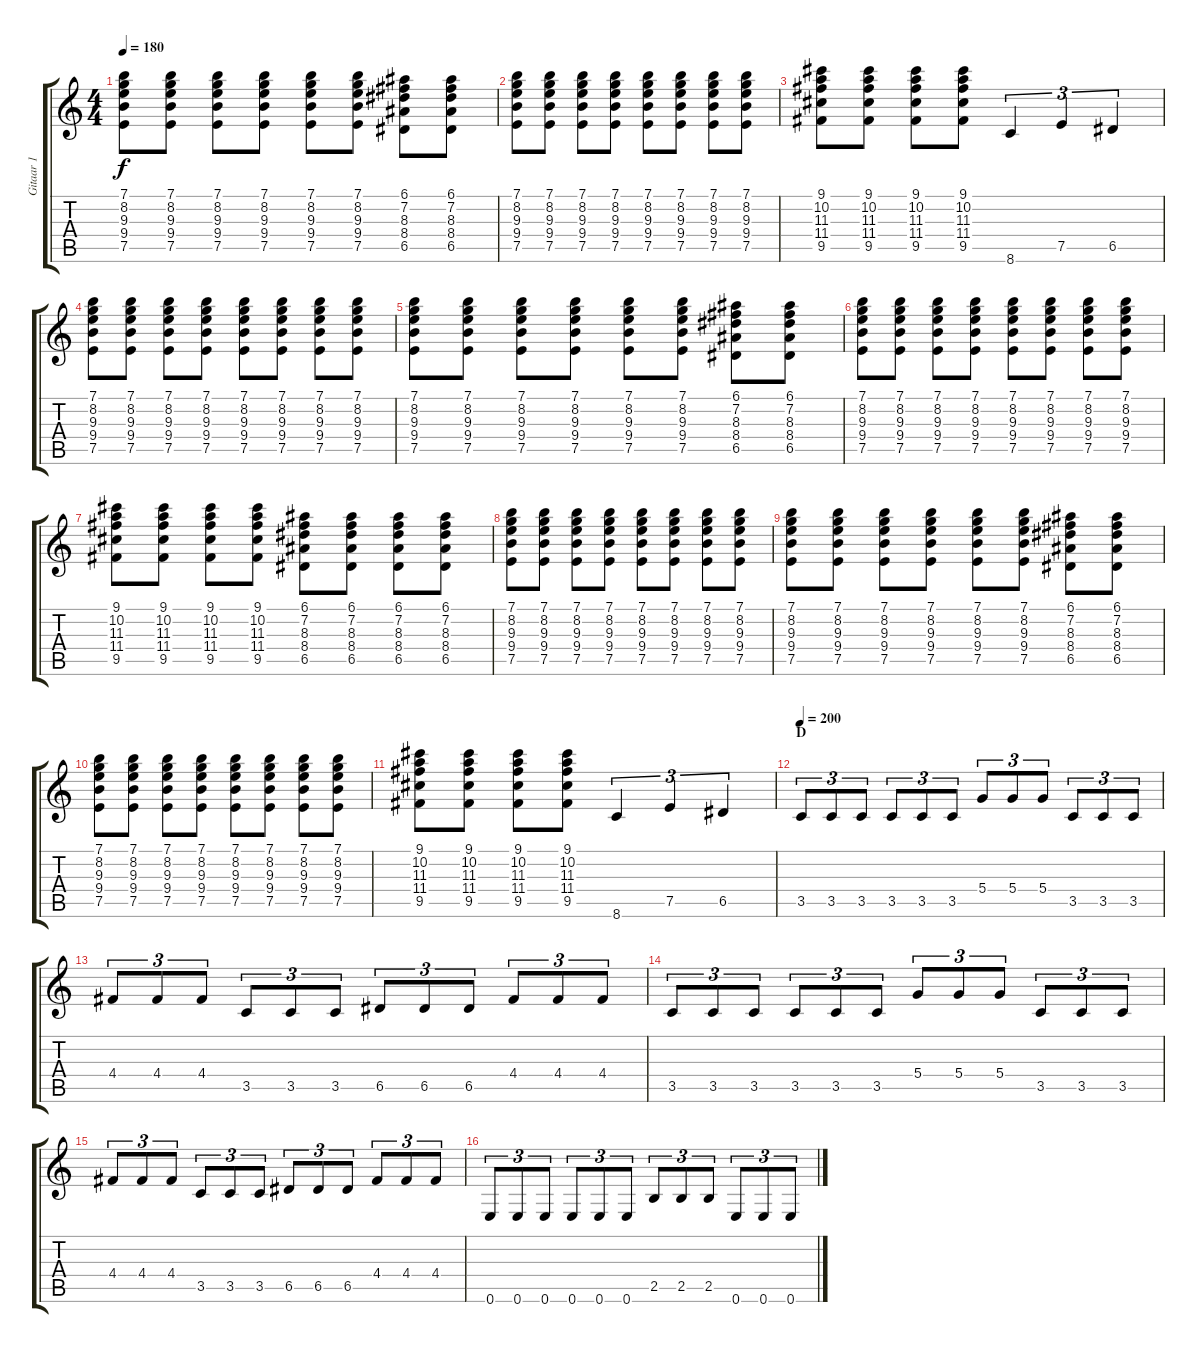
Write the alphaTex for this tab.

\track ("Gitaar 1" "Gitaar 1") {instrument overdrivenguitar}
\staff {score tabs}
\tuning (E4 B3 G3 D3 A2 E2) {hide}
\ts (4 4)
\tempo 180
\clef g2
\ks c
(7.1 8.2 9.3 9.4 7.5).8{dy f} (7.1 8.2 9.3 9.4 7.5).8 (7.1 8.2 9.3 9.4 7.5).8 (7.1 8.2 9.3 9.4 7.5).8 (7.1 8.2 9.3 9.4 7.5).8 (7.1 8.2 9.3 9.4 7.5).8 (6.1 7.2 8.3 8.4 6.5).8 (6.1 7.2 8.3 8.4 6.5).8 |
(7.1 8.2 9.3 9.4 7.5).8 (7.1 8.2 9.3 9.4 7.5).8 (7.1 8.2 9.3 9.4 7.5).8 (7.1 8.2 9.3 9.4 7.5).8 (7.1 8.2 9.3 9.4 7.5).8 (7.1 8.2 9.3 9.4 7.5).8 (7.1 8.2 9.3 9.4 7.5).8 (7.1 8.2 9.3 9.4 7.5).8 |
(9.1 10.2 11.3 11.4 9.5).8 (9.1 10.2 11.3 11.4 9.5).8 (9.1 10.2 11.3 11.4 9.5).8 (9.1 10.2 11.3 11.4 9.5).8 8.6.4{tu (3 2)} 7.5.4{tu (3 2)} 6.5.4{tu (3 2)} |
(7.1 8.2 9.3 9.4 7.5).8 (7.1 8.2 9.3 9.4 7.5).8 (7.1 8.2 9.3 9.4 7.5).8 (7.1 8.2 9.3 9.4 7.5).8 (7.1 8.2 9.3 9.4 7.5).8 (7.1 8.2 9.3 9.4 7.5).8 (7.1 8.2 9.3 9.4 7.5).8 (7.1 8.2 9.3 9.4 7.5).8 |
(7.1 8.2 9.3 9.4 7.5).8 (7.1 8.2 9.3 9.4 7.5).8 (7.1 8.2 9.3 9.4 7.5).8 (7.1 8.2 9.3 9.4 7.5).8 (7.1 8.2 9.3 9.4 7.5).8 (7.1 8.2 9.3 9.4 7.5).8 (6.1 7.2 8.3 8.4 6.5).8 (6.1 7.2 8.3 8.4 6.5).8 |
(7.1 8.2 9.3 9.4 7.5).8 (7.1 8.2 9.3 9.4 7.5).8 (7.1 8.2 9.3 9.4 7.5).8 (7.1 8.2 9.3 9.4 7.5).8 (7.1 8.2 9.3 9.4 7.5).8 (7.1 8.2 9.3 9.4 7.5).8 (7.1 8.2 9.3 9.4 7.5).8 (7.1 8.2 9.3 9.4 7.5).8 |
(9.1 10.2 11.3 11.4 9.5).8 (9.1 10.2 11.3 11.4 9.5).8 (9.1 10.2 11.3 11.4 9.5).8 (9.1 10.2 11.3 11.4 9.5).8 (6.1 7.2 8.3 8.4 6.5).8 (6.1 7.2 8.3 8.4 6.5).8 (6.1 7.2 8.3 8.4 6.5).8 (6.1 7.2 8.3 8.4 6.5).8 |
(7.1 8.2 9.3 9.4 7.5).8 (7.1 8.2 9.3 9.4 7.5).8 (7.1 8.2 9.3 9.4 7.5).8 (7.1 8.2 9.3 9.4 7.5).8 (7.1 8.2 9.3 9.4 7.5).8 (7.1 8.2 9.3 9.4 7.5).8 (7.1 8.2 9.3 9.4 7.5).8 (7.1 8.2 9.3 9.4 7.5).8 |
(7.1 8.2 9.3 9.4 7.5).8 (7.1 8.2 9.3 9.4 7.5).8 (7.1 8.2 9.3 9.4 7.5).8 (7.1 8.2 9.3 9.4 7.5).8 (7.1 8.2 9.3 9.4 7.5).8 (7.1 8.2 9.3 9.4 7.5).8 (6.1 7.2 8.3 8.4 6.5).8 (6.1 7.2 8.3 8.4 6.5).8 |
(7.1 8.2 9.3 9.4 7.5).8 (7.1 8.2 9.3 9.4 7.5).8 (7.1 8.2 9.3 9.4 7.5).8 (7.1 8.2 9.3 9.4 7.5).8 (7.1 8.2 9.3 9.4 7.5).8 (7.1 8.2 9.3 9.4 7.5).8 (7.1 8.2 9.3 9.4 7.5).8 (7.1 8.2 9.3 9.4 7.5).8 |
(9.1 10.2 11.3 11.4 9.5).8 (9.1 10.2 11.3 11.4 9.5).8 (9.1 10.2 11.3 11.4 9.5).8 (9.1 10.2 11.3 11.4 9.5).8 8.6.4{tu (3 2)} 7.5.4{tu (3 2)} 6.5.4{tu (3 2)} |
\section ("" "D")
\tempo 200
3.5.8{tu (3 2) volume 16} 3.5.8{tu (3 2)} 3.5.8{tu (3 2)} 3.5.8{tu (3 2)} 3.5.8{tu (3 2)} 3.5.8{tu (3 2)} 5.4.8{tu (3 2)} 5.4.8{tu (3 2)} 5.4.8{tu (3 2)} 3.5.8{tu (3 2)} 3.5.8{tu (3 2)} 3.5.8{tu (3 2)} |
4.4.8{tu (3 2)} 4.4.8{tu (3 2)} 4.4.8{tu (3 2)} 3.5.8{tu (3 2)} 3.5.8{tu (3 2)} 3.5.8{tu (3 2)} 6.5.8{tu (3 2)} 6.5.8{tu (3 2)} 6.5.8{tu (3 2)} 4.4.8{tu (3 2)} 4.4.8{tu (3 2)} 4.4.8{tu (3 2)} |
3.5.8{tu (3 2)} 3.5.8{tu (3 2)} 3.5.8{tu (3 2)} 3.5.8{tu (3 2)} 3.5.8{tu (3 2)} 3.5.8{tu (3 2)} 5.4.8{tu (3 2)} 5.4.8{tu (3 2)} 5.4.8{tu (3 2)} 3.5.8{tu (3 2)} 3.5.8{tu (3 2)} 3.5.8{tu (3 2)} |
4.4.8{tu (3 2)} 4.4.8{tu (3 2)} 4.4.8{tu (3 2)} 3.5.8{tu (3 2)} 3.5.8{tu (3 2)} 3.5.8{tu (3 2)} 6.5.8{tu (3 2)} 6.5.8{tu (3 2)} 6.5.8{tu (3 2)} 4.4.8{tu (3 2)} 4.4.8{tu (3 2)} 4.4.8{tu (3 2)} |
0.6.8{tu (3 2)} 0.6.8{tu (3 2)} 0.6.8{tu (3 2)} 0.6.8{tu (3 2)} 0.6.8{tu (3 2)} 0.6.8{tu (3 2)} 2.5.8{tu (3 2)} 2.5.8{tu (3 2)} 2.5.8{tu (3 2)} 0.6.8{tu (3 2)} 0.6.8{tu (3 2)} 0.6.8{tu (3 2)}
